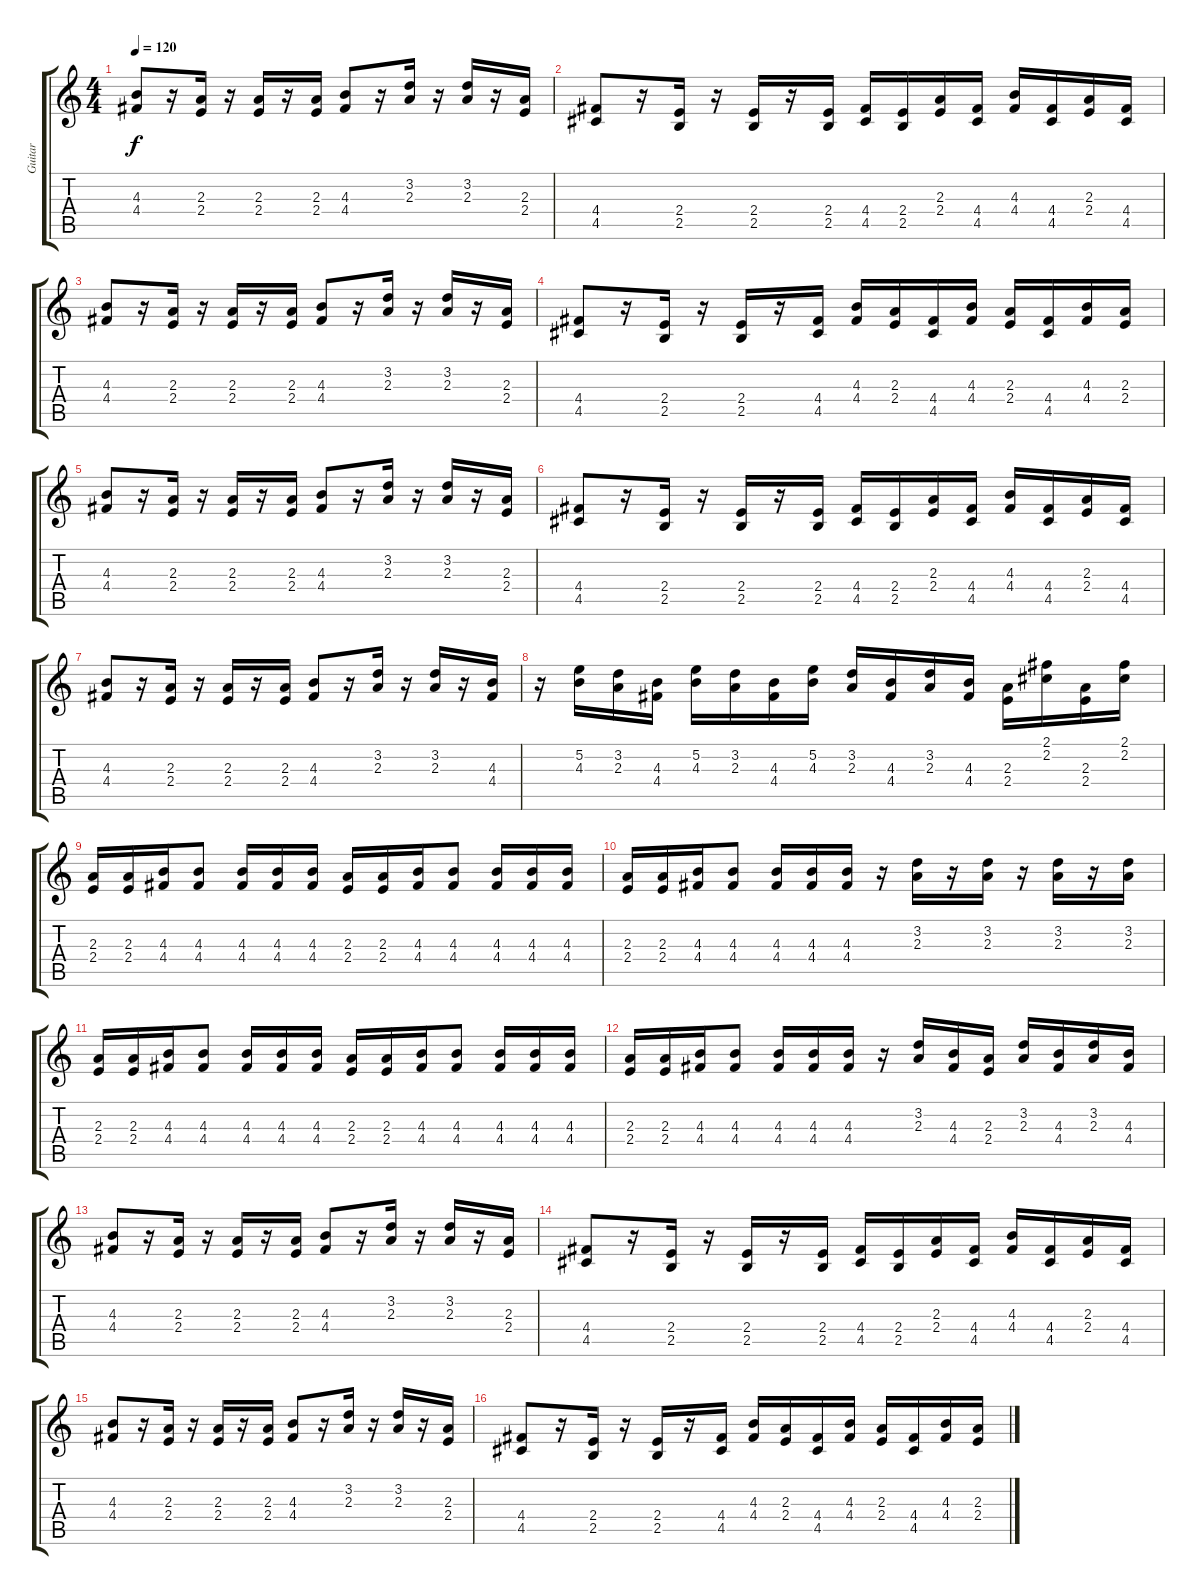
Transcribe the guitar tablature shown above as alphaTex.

\track ("Guitar" "Guitar") {instrument overdrivenguitar}
\staff {score tabs}
\tuning (E4 B3 G3 D3 A2 E2) {hide}
\ts (4 4)
\tempo 120
\clef g2
\ks c
(4.3 4.4).8{dy f} r.16 (2.3 2.4).16 r.16 (2.3 2.4).16 r.16 (2.3 2.4).16 (4.3 4.4).8 r.16 (3.2 2.3).16 r.16 (3.2 2.3).16 r.16 (2.3 2.4).16 |
(4.4 4.5).8 r.16 (2.4 2.5).16 r.16 (2.4 2.5).16 r.16 (2.4 2.5).16 (4.4 4.5).16 (2.4 2.5).16 (2.3 2.4).16 (4.4 4.5).16 (4.3 4.4).16 (4.4 4.5).16 (2.3 2.4).16 (4.4 4.5).16 |
(4.3 4.4).8 r.16 (2.3 2.4).16 r.16 (2.3 2.4).16 r.16 (2.3 2.4).16 (4.3 4.4).8 r.16 (3.2 2.3).16 r.16 (3.2 2.3).16 r.16 (2.3 2.4).16 |
(4.4 4.5).8 r.16 (2.4 2.5).16 r.16 (2.4 2.5).16 r.16 (4.4 4.5).16 (4.3 4.4).16 (2.3 2.4).16 (4.4 4.5).16 (4.3 4.4).16 (2.3 2.4).16 (4.4 4.5).16 (4.3 4.4).16 (2.3 2.4).16 |
(4.3 4.4).8 r.16 (2.3 2.4).16 r.16 (2.3 2.4).16 r.16 (2.3 2.4).16 (4.3 4.4).8 r.16 (3.2 2.3).16 r.16 (3.2 2.3).16 r.16 (2.3 2.4).16 |
(4.4 4.5).8 r.16 (2.4 2.5).16 r.16 (2.4 2.5).16 r.16 (2.4 2.5).16 (4.4 4.5).16 (2.4 2.5).16 (2.3 2.4).16 (4.4 4.5).16 (4.3 4.4).16 (4.4 4.5).16 (2.3 2.4).16 (4.4 4.5).16 |
(4.3 4.4).8 r.16 (2.3 2.4).16 r.16 (2.3 2.4).16 r.16 (2.3 2.4).16 (4.3 4.4).8 r.16 (3.2 2.3).16 r.16 (3.2 2.3).16 r.16 (4.3 4.4).16 |
r.16 (5.2 4.3).16 (3.2 2.3).16 (4.3 4.4).16 (5.2 4.3).16 (3.2 2.3).16 (4.3 4.4).16 (5.2 4.3).16 (3.2 2.3).16 (4.3 4.4).16 (3.2 2.3).16 (4.3 4.4).16 (2.3 2.4).16 (2.1 2.2).16 (2.3 2.4).16 (2.1 2.2).16 |
(2.3 2.4).16 (2.3 2.4).16 (4.3 4.4).16 (4.3 4.4).8 (4.3 4.4).16 (4.3 4.4).16 (4.3 4.4).16 (2.3 2.4).16 (2.3 2.4).16 (4.3 4.4).16 (4.3 4.4).8 (4.3 4.4).16 (4.3 4.4).16 (4.3 4.4).16 |
(2.3 2.4).16 (2.3 2.4).16 (4.3 4.4).16 (4.3 4.4).8 (4.3 4.4).16 (4.3 4.4).16 (4.3 4.4).16 r.16 (3.2 2.3).16 r.16 (3.2 2.3).16 r.16 (3.2 2.3).16 r.16 (3.2 2.3).16 |
(2.3 2.4).16 (2.3 2.4).16 (4.3 4.4).16 (4.3 4.4).8 (4.3 4.4).16 (4.3 4.4).16 (4.3 4.4).16 (2.3 2.4).16 (2.3 2.4).16 (4.3 4.4).16 (4.3 4.4).8 (4.3 4.4).16 (4.3 4.4).16 (4.3 4.4).16 |
(2.3 2.4).16 (2.3 2.4).16 (4.3 4.4).16 (4.3 4.4).8 (4.3 4.4).16 (4.3 4.4).16 (4.3 4.4).16 r.16 (3.2 2.3).16 (4.3 4.4).16 (2.3 2.4).16 (3.2 2.3).16 (4.3 4.4).16 (3.2 2.3).16 (4.3 4.4).16 |
(4.3 4.4).8 r.16 (2.3 2.4).16 r.16 (2.3 2.4).16 r.16 (2.3 2.4).16 (4.3 4.4).8 r.16 (3.2 2.3).16 r.16 (3.2 2.3).16 r.16 (2.3 2.4).16 |
(4.4 4.5).8 r.16 (2.4 2.5).16 r.16 (2.4 2.5).16 r.16 (2.4 2.5).16 (4.4 4.5).16 (2.4 2.5).16 (2.3 2.4).16 (4.4 4.5).16 (4.3 4.4).16 (4.4 4.5).16 (2.3 2.4).16 (4.4 4.5).16 |
(4.3 4.4).8 r.16 (2.3 2.4).16 r.16 (2.3 2.4).16 r.16 (2.3 2.4).16 (4.3 4.4).8 r.16 (3.2 2.3).16 r.16 (3.2 2.3).16 r.16 (2.3 2.4).16 |
(4.4 4.5).8 r.16 (2.4 2.5).16 r.16 (2.4 2.5).16 r.16 (4.4 4.5).16 (4.3 4.4).16 (2.3 2.4).16 (4.4 4.5).16 (4.3 4.4).16 (2.3 2.4).16 (4.4 4.5).16 (4.3 4.4).16 (2.3 2.4).16
